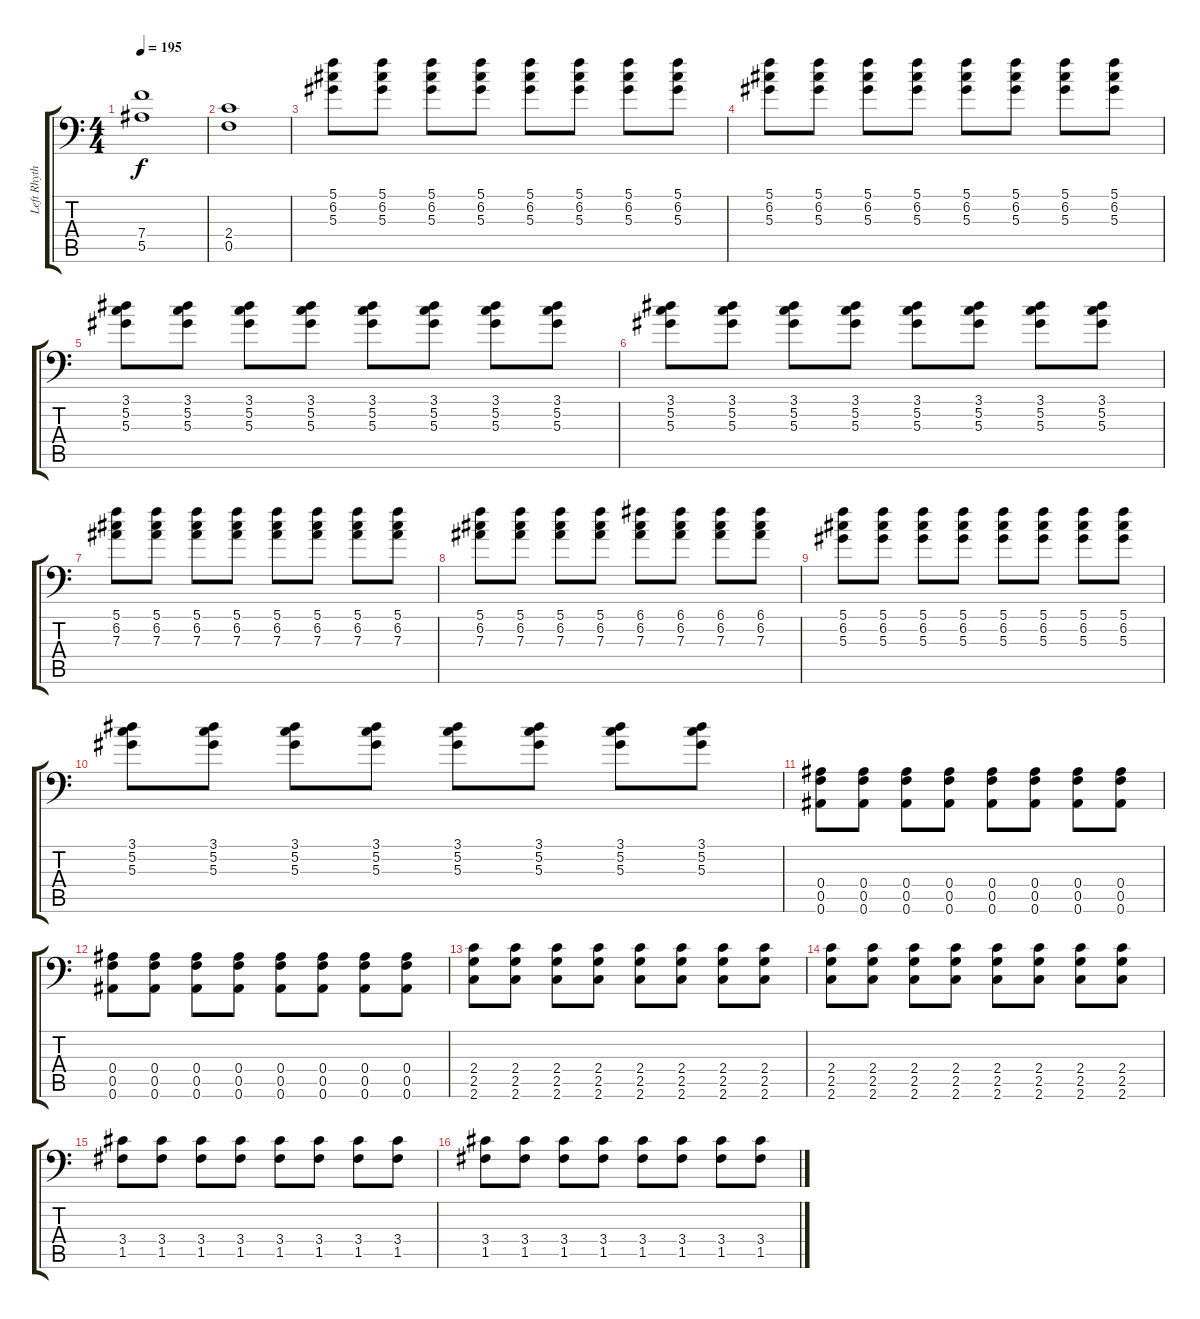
\track ("Left Rhythm" "Left Rhyth") {instrument distortionguitar}
\staff {score tabs}
\tuning (C4 G3 Eb3 Bb2 F2 Bb1) {hide}
\ts (4 4)
\tempo 195
\clef f4
\ks c
(7.4 5.5).1{dy f} |
(2.4 0.5).1 |
(5.1 6.2 5.3).8{balance 13 instrument overdrivenguitar} (5.1 6.2 5.3).8 (5.1 6.2 5.3).8 (5.1 6.2 5.3).8 (5.1 6.2 5.3).8 (5.1 6.2 5.3).8 (5.1 6.2 5.3).8 (5.1 6.2 5.3).8 |
(5.1 6.2 5.3).8 (5.1 6.2 5.3).8 (5.1 6.2 5.3).8 (5.1 6.2 5.3).8 (5.1 6.2 5.3).8 (5.1 6.2 5.3).8 (5.1 6.2 5.3).8 (5.1 6.2 5.3).8 |
(3.1 5.2 5.3).8 (3.1 5.2 5.3).8 (3.1 5.2 5.3).8 (3.1 5.2 5.3).8 (3.1 5.2 5.3).8 (3.1 5.2 5.3).8 (3.1 5.2 5.3).8 (3.1 5.2 5.3).8 |
(3.1 5.2 5.3).8 (3.1 5.2 5.3).8 (3.1 5.2 5.3).8 (3.1 5.2 5.3).8 (3.1 5.2 5.3).8 (3.1 5.2 5.3).8 (3.1 5.2 5.3).8 (3.1 5.2 5.3).8 |
(5.1 6.2 7.3).8 (5.1 6.2 7.3).8 (5.1 6.2 7.3).8 (5.1 6.2 7.3).8 (5.1 6.2 7.3).8 (5.1 6.2 7.3).8 (5.1 6.2 7.3).8 (5.1 6.2 7.3).8 |
(5.1 6.2 7.3).8 (5.1 6.2 7.3).8 (5.1 6.2 7.3).8 (5.1 6.2 7.3).8 (6.1 6.2 7.3).8 (6.1 6.2 7.3).8 (6.1 6.2 7.3).8 (6.1 6.2 7.3).8 |
(5.1 6.2 5.3).8 (5.1 6.2 5.3).8 (5.1 6.2 5.3).8 (5.1 6.2 5.3).8 (5.1 6.2 5.3).8 (5.1 6.2 5.3).8 (5.1 6.2 5.3).8 (5.1 6.2 5.3).8 |
(3.1 5.2 5.3).8 (3.1 5.2 5.3).8 (3.1 5.2 5.3).8 (3.1 5.2 5.3).8 (3.1 5.2 5.3).8 (3.1 5.2 5.3).8 (3.1 5.2 5.3).8 (3.1 5.2 5.3).8 |
(0.4 0.5 0.6).8{instrument distortionguitar} (0.4 0.5 0.6).8 (0.4 0.5 0.6).8 (0.4 0.5 0.6).8 (0.4 0.5 0.6).8 (0.4 0.5 0.6).8 (0.4 0.5 0.6).8 (0.4 0.5 0.6).8 |
(0.4 0.5 0.6).8 (0.4 0.5 0.6).8 (0.4 0.5 0.6).8 (0.4 0.5 0.6).8 (0.4 0.5 0.6).8 (0.4 0.5 0.6).8 (0.4 0.5 0.6).8 (0.4 0.5 0.6).8 |
(2.4 2.5 2.6).8 (2.4 2.5 2.6).8 (2.4 2.5 2.6).8 (2.4 2.5 2.6).8 (2.4 2.5 2.6).8 (2.4 2.5 2.6).8 (2.4 2.5 2.6).8 (2.4 2.5 2.6).8 |
(2.4 2.5 2.6).8 (2.4 2.5 2.6).8 (2.4 2.5 2.6).8 (2.4 2.5 2.6).8 (2.4 2.5 2.6).8 (2.4 2.5 2.6).8 (2.4 2.5 2.6).8 (2.4 2.5 2.6).8 |
(3.4 1.5).8 (3.4 1.5).8 (3.4 1.5).8 (3.4 1.5).8 (3.4 1.5).8 (3.4 1.5).8 (3.4 1.5).8 (3.4 1.5).8 |
(3.4 1.5).8 (3.4 1.5).8 (3.4 1.5).8 (3.4 1.5).8 (3.4 1.5).8 (3.4 1.5).8 (3.4 1.5).8 (3.4 1.5).8
